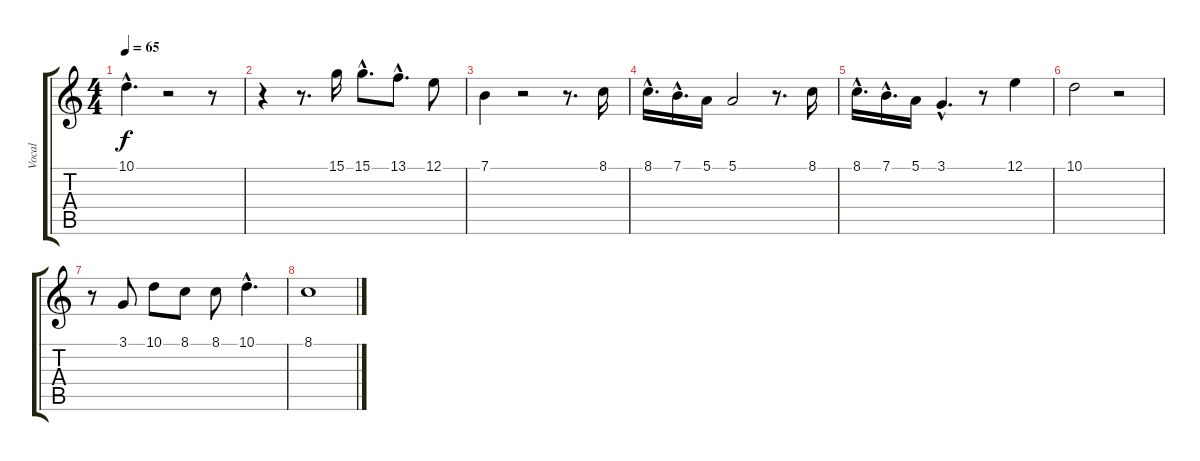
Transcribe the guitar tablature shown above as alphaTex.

\track ("Vocal" "Vocal") {instrument lead6voice}
\staff {score tabs}
\tuning (E4 B3 G3 D3 A2 E2) {hide}
\ts (4 4)
\tempo 65
\clef g2
\ks c
10.1{hac}.4{d dy f} r.2 r.8 |
r.4 r.8{d} 15.1.16 15.1{hac}.8{d} 13.1{hac}.8{d} 12.1.8 |
7.1.4 r.2 r.8{d} 8.1.16 |
8.1{hac}.16{d} 7.1{hac}.16{d} 5.1.16 5.1.2 r.8{d} 8.1.16 |
8.1{hac}.16{d} 7.1{hac}.16{d} 5.1.16 3.1{hac}.4{d} r.8 12.1.4 |
10.1.2 r.2 |
r.8 3.1.8 10.1.8 8.1.8 8.1.8 10.1{hac}.4{d} |
8.1.1
